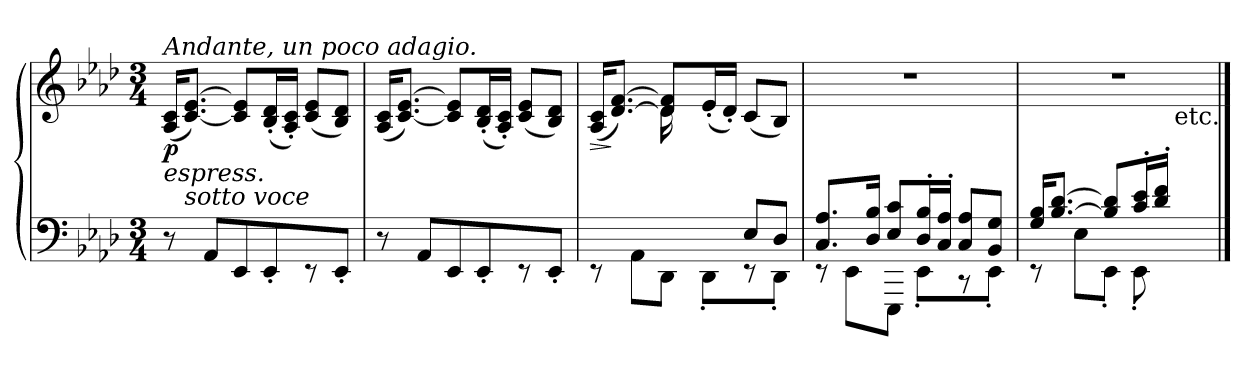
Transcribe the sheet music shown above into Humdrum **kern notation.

**kern	**kern	**dynam
*part1	*part1	*part1
*staff2	*staff1	*staff1/2
*clefF4	*clefG2	*
*k[b-e-a-d-]	*k[b-e-a-d-]	*
*A-:	*A-:	*
*M3/4	*M3/4	*
=1	=1	=1
!	!LO:TX:a:i:t=Andante, un poco adagio.	!
!	!LO:TX:b:i:t=espress.	!
!	!	!LO:DY:b
8r	(<16A-/ 16c/KL	p
!	!LO:TX:b:i:t=sotto voce	!
.	[8.c/ [8.e-/J)	.
8AA-/L	.	.
8EE-/	8c/] 8e-/]L	.
8EE-'</	(<16B-/'< 16d-/'<L	.
.	16A-/'< 16c/'<JJ)	.
8r	(<8c/ 8e-/L	.
8EE-'</J	8B-/ 8d-/J)	.
=2	=2	=2
8r	(<16A-/ 16c/KL	.
.	[8.c/ [8.e-/J)	.
8AA-/L	.	.
8EE-/	8c/] 8e-/]L	.
8EE-'</	(<16B-/'< 16d-/'<L	.
.	16A-/'< 16c/'<JJ)	.
8r	(<8c/ 8e-/L	.
8EE-'</J	8B-/ 8d-/J)	.
=3	=3	=3
*^	*	*
!	!	!	!LO:HP:b
*	*	*^	*
4ryy	8rEE	(<16A-/ 16c/KL	4ryy	>
.	.	[8.d-/ [8.f/J)	.	]
.	8AA-\L	.	.	.
16ryy	8DD-\J	8d-/] 8f/]L	16d-\LL	.
16A-/	.	.	4..ryy	.
16G/	8DD-'<\L	(<16e-'</L	.	.
16F/JJ	.	16d-'</JJ)	.	.
8E-/L	8r	(<8c/L	.	.
8D-/J	8DD-'<\J	8B-/J)	.	.
*	*	*v	*v	*
!!LO:LB:g=z
=4	=4	=4	=4
8.C/ 8.A-/L	8rEE	2.r	.
.	8EE-\L	.	.
16D-/ 16B-/Jk	.	.	.
8E-/ 8c/L	8EEE-\J	.	.
16D-/'> 16B-/'>L	8EE-'<\L	.	.
16C/'> 16A-/'>JJ	.	.	.
8C/ 8A-/L	8r	.	.
8BB-/ 8G/J	8EE-'<\J	.	.
=5	=5	=5	=5
*	*	*^	*
16G/ 16B-/KL	8rEE	2.r	2ryy	.
[>8.B-/ [>8.d-/J	.	.	.	.
.	8E-\L	.	.	.
8B-/] 8d-/]L	8EE-'<\J	.	.	.
16c/'> 16e-/'>L	8EE-'<\	.	.	.
16d-/'> 16f/'>JJ	.	.	.	.
!	!	!	!LO:TX:b:t=etc.	!
4ryy	4ryy	.	4ryy	.
*v	*v	*	*	*
*	*v	*v	*
==	==	==
*-	*-	*-
